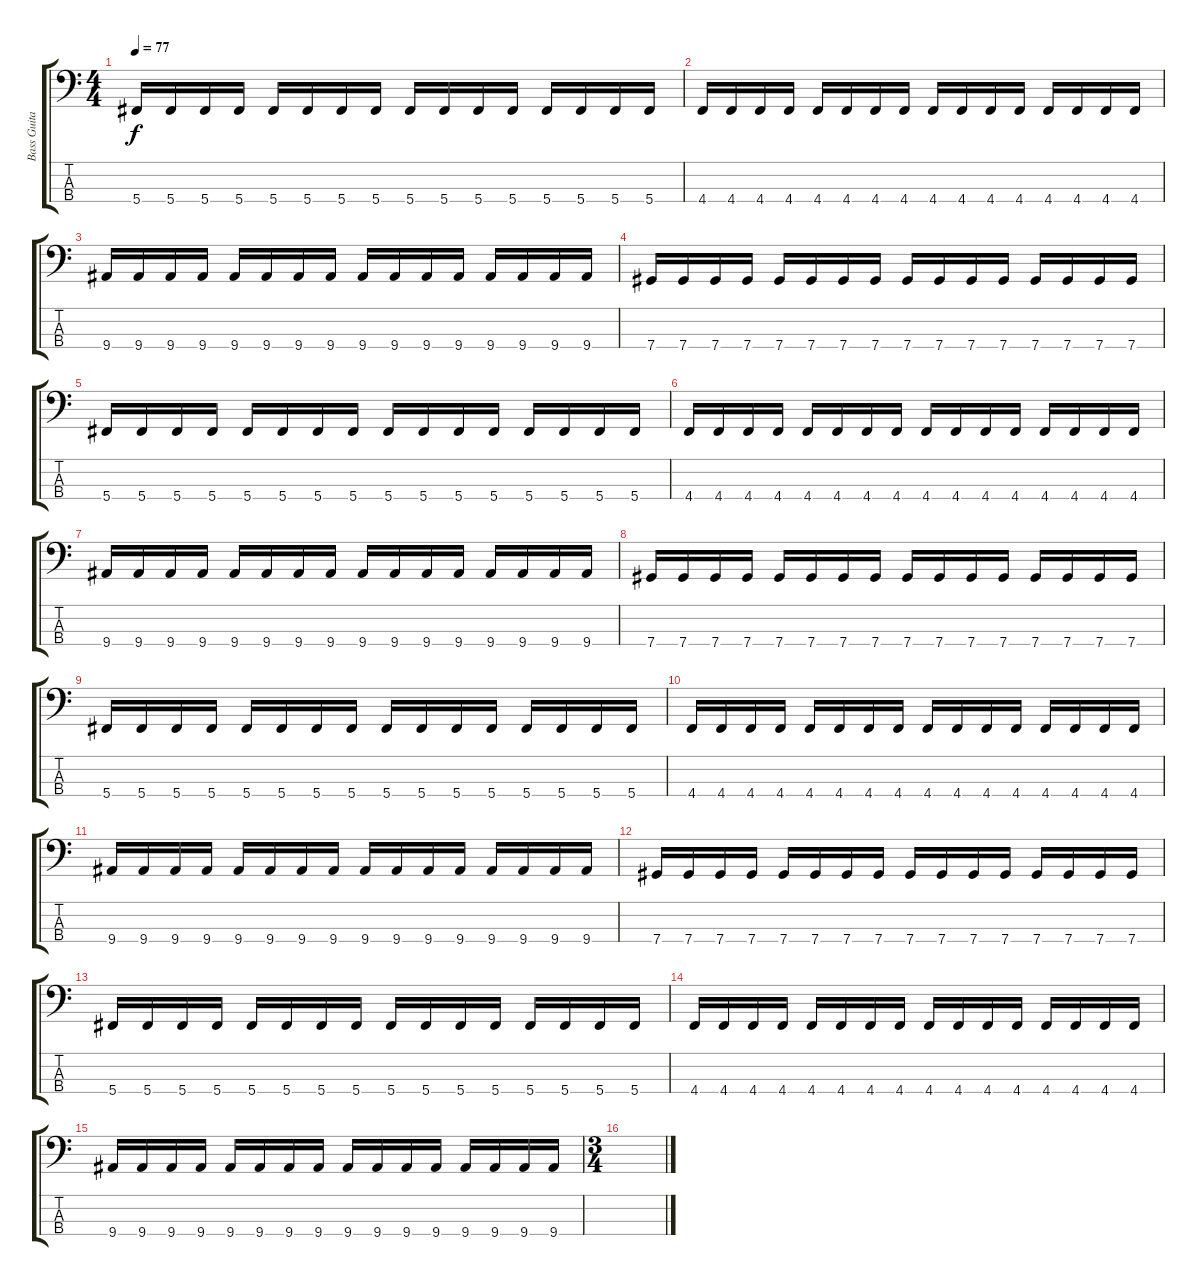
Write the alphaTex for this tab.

\track ("Bass Guitar" "Bass Guita") {instrument electricbassfinger}
\staff {score tabs}
\tuning (Gb2 Db2 Ab1 Db1) {hide}
\ts (4 4)
\tempo 77
\clef f4
\ks c
5.4.16{dy f} 5.4.16 5.4.16 5.4.16 5.4.16 5.4.16 5.4.16 5.4.16 5.4.16 5.4.16 5.4.16 5.4.16 5.4.16 5.4.16 5.4.16 5.4.16 |
4.4.16 4.4.16 4.4.16 4.4.16 4.4.16 4.4.16 4.4.16 4.4.16 4.4.16 4.4.16 4.4.16 4.4.16 4.4.16 4.4.16 4.4.16 4.4.16 |
9.4.16 9.4.16 9.4.16 9.4.16 9.4.16 9.4.16 9.4.16 9.4.16 9.4.16 9.4.16 9.4.16 9.4.16 9.4.16 9.4.16 9.4.16 9.4.16 |
7.4.16 7.4.16 7.4.16 7.4.16 7.4.16 7.4.16 7.4.16 7.4.16 7.4.16 7.4.16 7.4.16 7.4.16 7.4.16 7.4.16 7.4.16 7.4.16 |
5.4.16 5.4.16 5.4.16 5.4.16 5.4.16 5.4.16 5.4.16 5.4.16 5.4.16 5.4.16 5.4.16 5.4.16 5.4.16 5.4.16 5.4.16 5.4.16 |
4.4.16 4.4.16 4.4.16 4.4.16 4.4.16 4.4.16 4.4.16 4.4.16 4.4.16 4.4.16 4.4.16 4.4.16 4.4.16 4.4.16 4.4.16 4.4.16 |
9.4.16 9.4.16 9.4.16 9.4.16 9.4.16 9.4.16 9.4.16 9.4.16 9.4.16 9.4.16 9.4.16 9.4.16 9.4.16 9.4.16 9.4.16 9.4.16 |
7.4.16 7.4.16 7.4.16 7.4.16 7.4.16 7.4.16 7.4.16 7.4.16 7.4.16 7.4.16 7.4.16 7.4.16 7.4.16 7.4.16 7.4.16 7.4.16 |
5.4.16 5.4.16 5.4.16 5.4.16 5.4.16 5.4.16 5.4.16 5.4.16 5.4.16 5.4.16 5.4.16 5.4.16 5.4.16 5.4.16 5.4.16 5.4.16 |
4.4.16 4.4.16 4.4.16 4.4.16 4.4.16 4.4.16 4.4.16 4.4.16 4.4.16 4.4.16 4.4.16 4.4.16 4.4.16 4.4.16 4.4.16 4.4.16 |
9.4.16 9.4.16 9.4.16 9.4.16 9.4.16 9.4.16 9.4.16 9.4.16 9.4.16 9.4.16 9.4.16 9.4.16 9.4.16 9.4.16 9.4.16 9.4.16 |
7.4.16 7.4.16 7.4.16 7.4.16 7.4.16 7.4.16 7.4.16 7.4.16 7.4.16 7.4.16 7.4.16 7.4.16 7.4.16 7.4.16 7.4.16 7.4.16 |
5.4.16 5.4.16 5.4.16 5.4.16 5.4.16 5.4.16 5.4.16 5.4.16 5.4.16 5.4.16 5.4.16 5.4.16 5.4.16 5.4.16 5.4.16 5.4.16 |
4.4.16 4.4.16 4.4.16 4.4.16 4.4.16 4.4.16 4.4.16 4.4.16 4.4.16 4.4.16 4.4.16 4.4.16 4.4.16 4.4.16 4.4.16 4.4.16 |
9.4.16 9.4.16 9.4.16 9.4.16 9.4.16 9.4.16 9.4.16 9.4.16 9.4.16 9.4.16 9.4.16 9.4.16 9.4.16 9.4.16 9.4.16 9.4.16 |
\ts (3 4)
